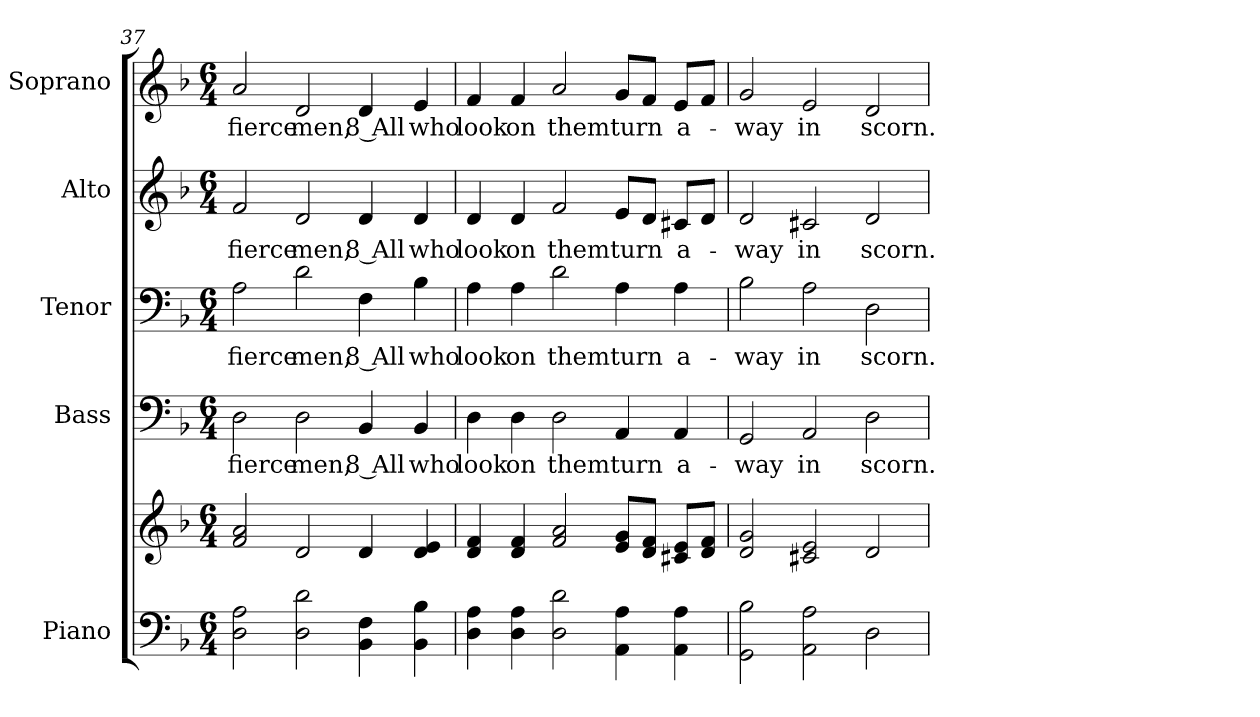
**kern	**kern	**kern	**text	**kern	**text	**kern	**text	**kern	**text
*part5	*part5	*part4	*part4	*part3	*part3	*part2	*part2	*part1	*part1
*staff6	*staff5	*staff4	*staff4	*staff3	*staff3	*staff2	*staff2	*staff1	*staff1
*I"Piano	*	*I"Bass	*	*I"Tenor	*	*I"Alto	*	*I"Soprano	*
*I'Pno.	*	*I'B.	*	*I'T.	*	*I'A.	*	*I'S.	*
!!LO:PB:g=z
*clefF4	*clefG2	*clefF4	*	*clefF4	*	*clefG2	*	*clefG2	*
*k[b-]	*k[b-]	*k[b-]	*	*k[b-]	*	*k[b-]	*	*k[b-]	*
*F:	*F:	*F:	*	*F:	*	*F:	*	*F:	*
*M6/4	*M6/4	*M6/4	*	*M6/4	*	*M6/4	*	*M6/4	*
=37	=37	=37	=37	=37	=37	=37	=37	=37	=37
!	!	!	!LO:LY:b:color=#000000	!	!	!	!	!	!
!	!	!	!	!	!LO:LY:b:color=#000000	!	!	!	!
!	!	!	!	!	!	!	!LO:LY:b:color=#000000	!	!
!	!	!	!	!	!	!	!	!	!LO:LY:b:color=#000000
2Di\ 2Ai	2fi/ 2ai	2Di\	fierce	2Ai\	fierce	2fi/	fierce	2ai/	fierce
!	!	!	!LO:LY:b:color=#000000	!	!	!	!	!	!
!	!	!	!	!	!LO:LY:b:color=#000000	!	!	!	!
!	!	!	!	!	!	!	!LO:LY:b:color=#000000	!	!
!	!	!	!	!	!	!	!	!	!LO:LY:b:color=#000000
2Di\ 2di	2di/	2Di\	men,	2di\	men,	2di/	men,	2di/	men,
!	!	!	!LO:LY:b:color=#000000	!	!	!	!	!	!
!	!	!	!	!	!LO:LY:b:color=#000000	!	!	!	!
!	!	!	!	!	!	!	!LO:LY:b:color=#000000	!	!
!	!	!	!	!	!	!	!	!	!LO:LY:b:color=#000000
4BB-i\ 4Fi	4di/	4BB-i/	8 All	4Fi\	8 All	4di/	8 All	4di/	8 All
!	!	!	!LO:LY:b:color=#000000	!	!	!	!	!	!
!	!	!	!	!	!LO:LY:b:color=#000000	!	!	!	!
!	!	!	!	!	!	!	!LO:LY:b:color=#000000	!	!
!	!	!	!	!	!	!	!	!	!LO:LY:b:color=#000000
4BB-i\ 4B-i	4di/ 4ei	4BB-i/	who	4B-i\	who	4di/	who	4ei/	who
=38	=38	=38	=38	=38	=38	=38	=38	=38	=38
!	!	!	!LO:LY:b:color=#000000	!	!	!	!	!	!
!	!	!	!	!	!LO:LY:b:color=#000000	!	!	!	!
!	!	!	!	!	!	!	!LO:LY:b:color=#000000	!	!
!	!	!	!	!	!	!	!	!	!LO:LY:b:color=#000000
4Di\ 4Ai	4di/ 4fi	4Di\	look	4Ai\	look	4di/	look	4fi/	look
!	!	!	!LO:LY:b:color=#000000	!	!	!	!	!	!
!	!	!	!	!	!LO:LY:b:color=#000000	!	!	!	!
!	!	!	!	!	!	!	!LO:LY:b:color=#000000	!	!
!	!	!	!	!	!	!	!	!	!LO:LY:b:color=#000000
4Di\ 4Ai	4di/ 4fi	4Di\	on	4Ai\	on	4di/	on	4fi/	on
!	!	!	!LO:LY:b:color=#000000	!	!	!	!	!	!
!	!	!	!	!	!LO:LY:b:color=#000000	!	!	!	!
!	!	!	!	!	!	!	!LO:LY:b:color=#000000	!	!
!	!	!	!	!	!	!	!	!	!LO:LY:b:color=#000000
2Di\ 2di	2fi/ 2ai	2Di\	them	2di\	them	2fi/	them	2ai/	them
!	!	!	!LO:LY:b:color=#000000	!	!	!	!	!	!
!	!	!	!	!	!LO:LY:b:color=#000000	!	!	!	!
!	!	!	!	!	!	!	!LO:LY:b:color=#000000	!	!
!	!	!	!	!	!	!	!	!	!LO:LY:b:color=#000000
4AAi\ 4Ai	8ei/ 8giL	4AAi/	turn	4Ai\	turn	8ei/L	turn	8gi/L	turn
.	8di/ 8fiJ	.	.	.	.	8di/J	.	8fi/J	.
!	!	!	!LO:LY:b:color=#000000	!	!	!	!	!	!
!	!	!	!	!	!LO:LY:b:color=#000000	!	!	!	!
!	!	!	!	!	!	!	!LO:LY:b:color=#000000	!	!
!	!	!	!	!	!	!	!	!	!LO:LY:b:color=#000000
4AAi\ 4Ai	8c#Xi/ 8eiL	4AAi/	a-	4Ai\	a-	8c#Xi/L	a-	8ei/L	a-
.	8di/ 8fiJ	.	.	.	.	8di/J	.	8fi/J	.
=39	=39	=39	=39	=39	=39	=39	=39	=39	=39
!	!	!	!LO:LY:b:color=#000000	!	!	!	!	!	!
!	!	!	!	!	!LO:LY:b:color=#000000	!	!	!	!
!	!	!	!	!	!	!	!LO:LY:b:color=#000000	!	!
!	!	!	!	!	!	!	!	!	!LO:LY:b:color=#000000
2GGi\ 2B-i	2di/ 2gi	2GGi/	-way	2B-i\	-way	2di/	-way	2gi/	-way
!	!	!	!LO:LY:b:color=#000000	!	!	!	!	!	!
!	!	!	!	!	!LO:LY:b:color=#000000	!	!	!	!
!	!	!	!	!	!	!	!LO:LY:b:color=#000000	!	!
!	!	!	!	!	!	!	!	!	!LO:LY:b:color=#000000
2AAi\ 2Ai	2c#Xi/ 2ei	2AAi/	in	2Ai\	in	2c#Xi/	in	2ei/	in
!	!	!	!LO:LY:b:color=#000000	!	!	!	!	!	!
!	!	!	!	!	!LO:LY:b:color=#000000	!	!	!	!
!	!	!	!	!	!	!	!LO:LY:b:color=#000000	!	!
!	!	!	!	!	!	!	!	!	!LO:LY:b:color=#000000
2Di\	2di/	2Di\	scorn.	2Di\	scorn.	2di/	scorn.	2di/	scorn.
=	=	=	=	=	=	=	=	=	=
*-	*-	*-	*-	*-	*-	*-	*-	*-	*-
